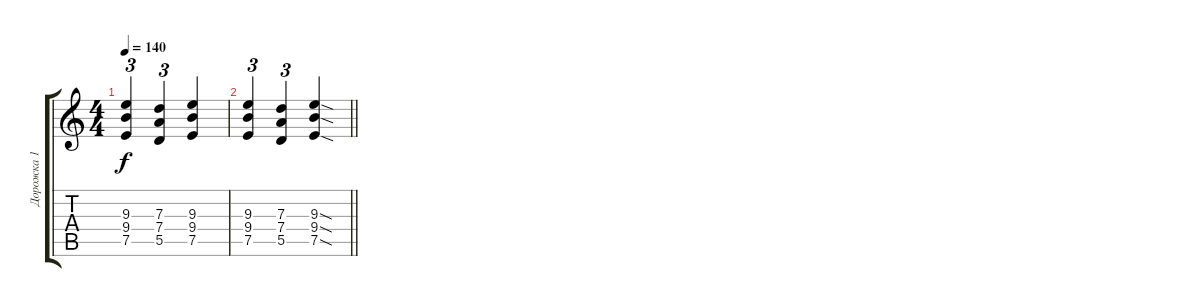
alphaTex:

\track ("Дорожка 1" "Дорожка 1") {instrument distortionguitar}
\staff {score tabs}
\tuning (E4 B3 G3 D3 A2 E2) {hide}
\ts (4 4)
\tempo 140
\clef g2
\ks c
(9.3 9.4 7.5).4{tu (3 2) dy f} (7.3 7.4 5.5).4{tu (3 2)} (9.3 9.4 7.5).4 |
\barLineRight lightlight
(9.3 9.4 7.5).4{tu (3 2)} (7.3 7.4 5.5).4{tu (3 2)} (9.3{sod} 9.4{sod} 7.5{sod}).4
